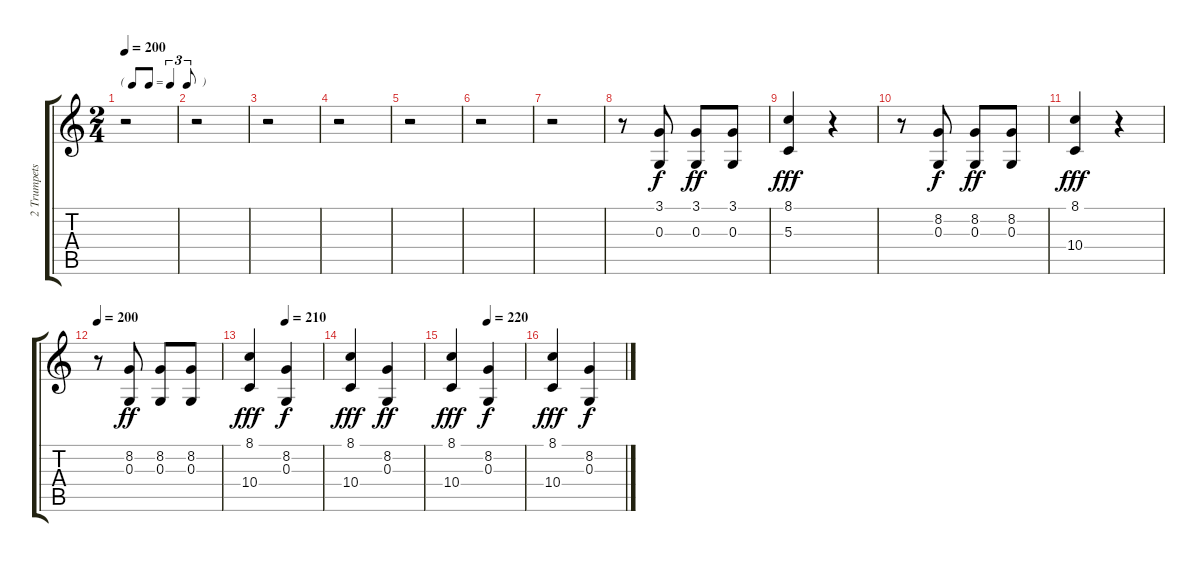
\track ("2 Trumpets in C" "2 Trumpets") {instrument trumpet}
\staff {score tabs}
\tuning (E4 B3 G3 D3 A2 E2) {hide}
\ts (2 4)
\tf triplet8th
\tempo 200
\clef g2
\ks c
r.2{dy f} |
r.2 |
r.2 |
r.2 |
r.2 |
r.2 |
r.2 |
r.8 (3.1 0.3).8 (3.1 0.3).8{dy ff} (3.1 0.3).8 |
(8.1 5.3).4{dy fff} r.4 |
r.8 (8.2 0.3).8{dy f} (8.2 0.3).8{dy ff} (8.2 0.3).8 |
(8.1 10.4).4{dy fff} r.4 |
\tempo 200
r.8 (8.2 0.3).8{dy ff} (8.2 0.3).8 (8.2 0.3).8 |
\tempo (210 0.5)
(8.1 10.4).4{dy fff} (8.2 0.3).4{dy f} |
(8.1 10.4).4{dy fff} (8.2 0.3).4{dy ff} |
\tempo (220 0.5)
(8.1 10.4).4{dy fff} (8.2 0.3).4{dy f} |
(8.1 10.4).4{dy fff} (8.2 0.3).4{dy f}
